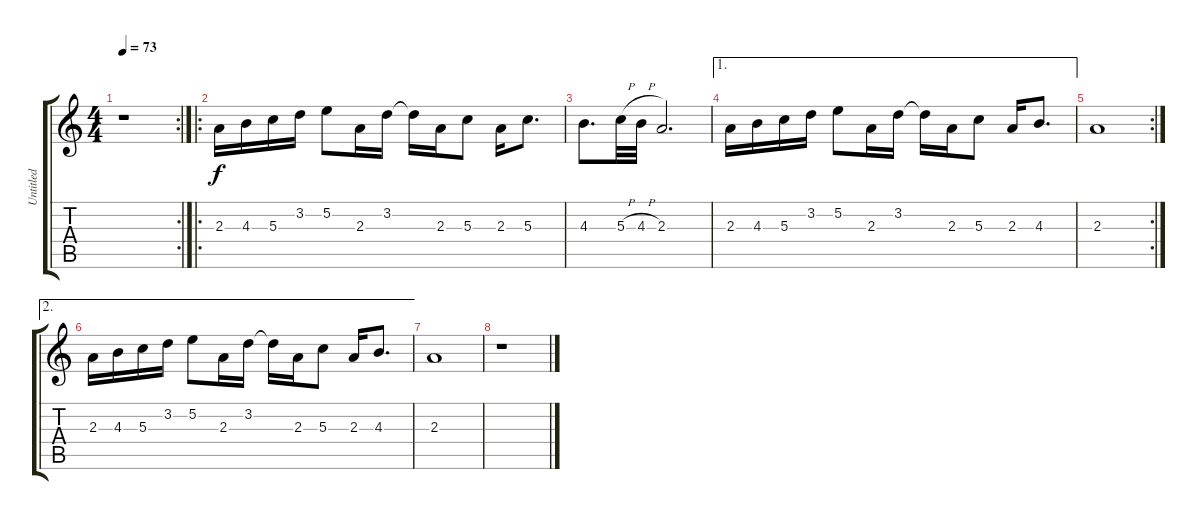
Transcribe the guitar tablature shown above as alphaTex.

\track ("Untitled" "Untitled") {instrument distortionguitar}
\staff {score tabs}
\tuning (E4 B3 G3 D3 A2 E2) {hide}
\rc 2
\ts (4 4)
\tempo 73
\clef g2
\ks c
r.1{dy f} |
\ro
2.3.16 4.3.16 5.3.16 3.2.16 5.2.8 2.3.16 3.2.16 3.2{t}.16 2.3.16 5.3.8 2.3.16 5.3.8{d} |
4.3.8{d} 5.3{h}.32 4.3{h}.32 2.3.2{d} |
\ae 1
2.3.16 4.3.16 5.3.16 3.2.16 5.2.8 2.3.16 3.2.16 3.2{t}.16 2.3.16 5.3.8 2.3.16 4.3.8{d} |
\rc 2
2.3.1 |
\ae 2
2.3.16 4.3.16 5.3.16 3.2.16 5.2.8 2.3.16 3.2.16 3.2{t}.16 2.3.16 5.3.8 2.3.16 4.3.8{d} |
2.3.1 |
r.1
